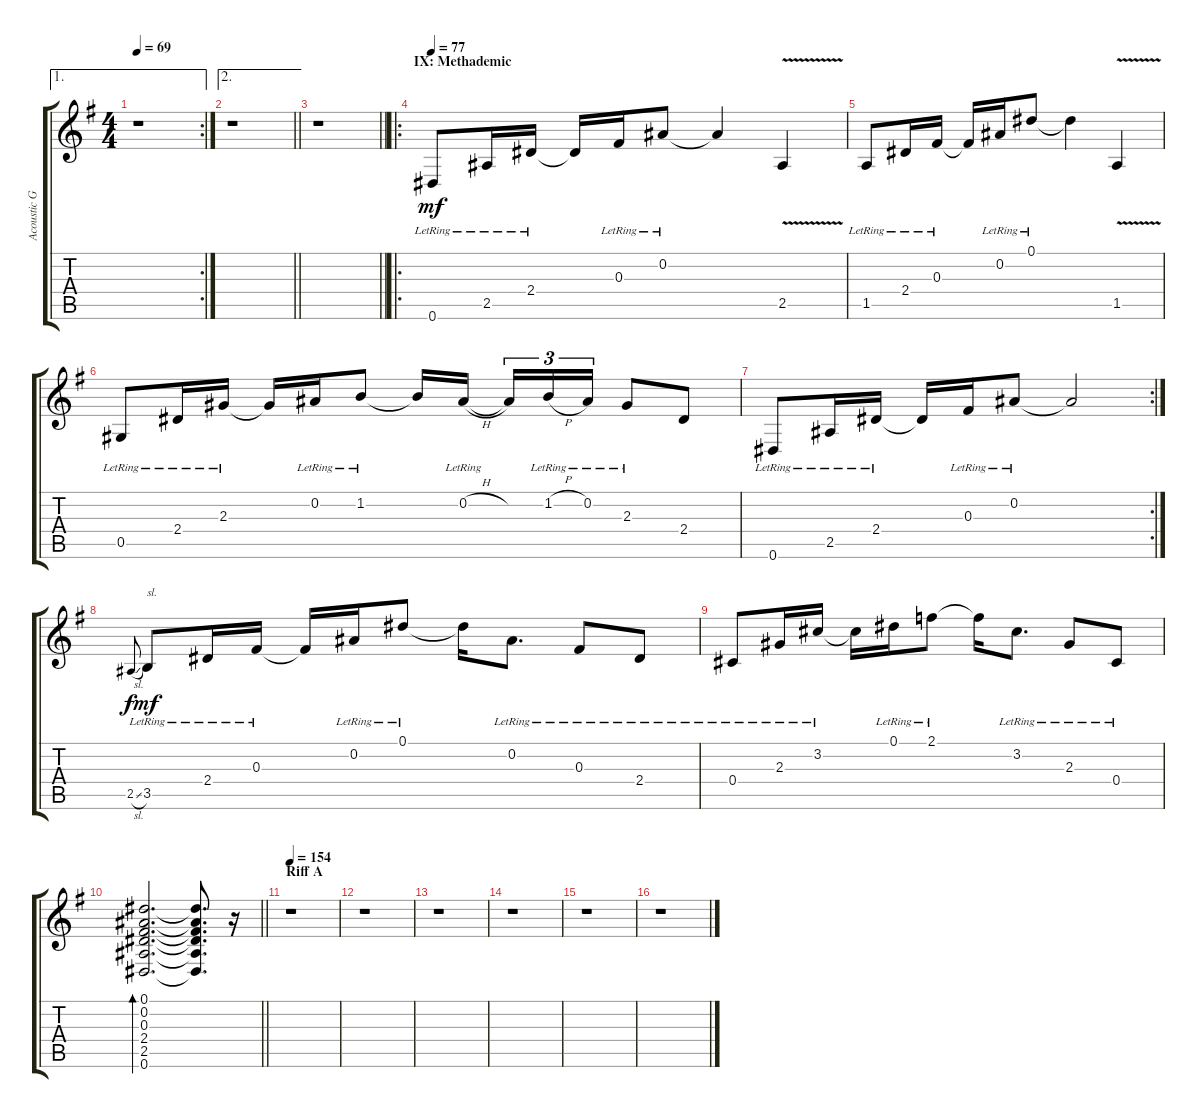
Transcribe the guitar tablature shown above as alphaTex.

\track ("Acoustic Guitar" "Acoustic G") {instrument acousticguitarsteel}
\staff {score tabs}
\tuning (Eb4 Bb3 Gb3 Db3 Ab2 Eb2) {hide}
\ae 1
\rc 2
\ts (4 4)
\tempo 69
\clef g2
\ks eminor
r.1{dy f} |
\ae 2
\barLineRight lightlight
r.1 |
\barLineRight lightlight
r.1 |
\ro
\section ("" "IX: Methademic")
\tempo 77
0.6{lr}.8{dy mf balance 6} 2.5{lr}.16 2.4{lr}.16 2.4{t}.16 0.3{lr}.16 0.2{lr}.8 0.2{t}.4 2.5{v}.4 |
1.5{lr}.8 2.4{lr}.16 0.3{lr}.16 0.3{t}.16 0.2{lr}.16 0.1{lr}.8 0.1{t}.4 1.5{v}.4 |
0.5{lr}.8 2.4{lr}.16 2.3{lr}.16 2.3{t}.16 0.2{lr}.16 1.2{lr}.8 1.2{t}.16 0.2{h lr}.16{beam splitsecondary} 0.2{t}.16{tu (3 2)} 1.2{h lr}.16{tu (3 2)} 0.2{lr}.16{tu (3 2)} 2.3{lr}.8 2.4.8 |
\rc 2
0.6{lr}.8 2.5{lr}.16 2.4{lr}.16 2.4{t}.16 0.3{lr}.16 0.2{lr}.8 0.2{t}.2 |
2.5{sl}.8{gr onbeat dy f} 3.5{lr}.8{txt "sl." dy mf} 2.4{lr}.16 0.3{lr}.16 0.3{t}.16 0.2{lr}.16 0.1{lr}.8 0.1{t}.16 0.2{lr}.8{d} 0.3{lr}.8 2.4{lr}.8 |
0.4{lr}.8 2.3{lr}.16 3.2{lr}.16 3.2{t}.16 0.1{lr}.16 2.1{lr}.8 2.1{t}.16 3.2{lr}.8{d} 2.3{lr}.8 0.4{lr}.8 |
\barLineRight lightlight
(0.1 0.2 0.3 2.4 2.5 0.6).2{d bd 120} (0.1{t} 0.2{t} 0.3{t} 2.4{t} 2.5{t} 0.6{t}).8{d} r.16 |
\section ("" "Riff A")
\tempo 154
r.1 |
r.1 |
r.1 |
r.1 |
r.1 |
r.1
